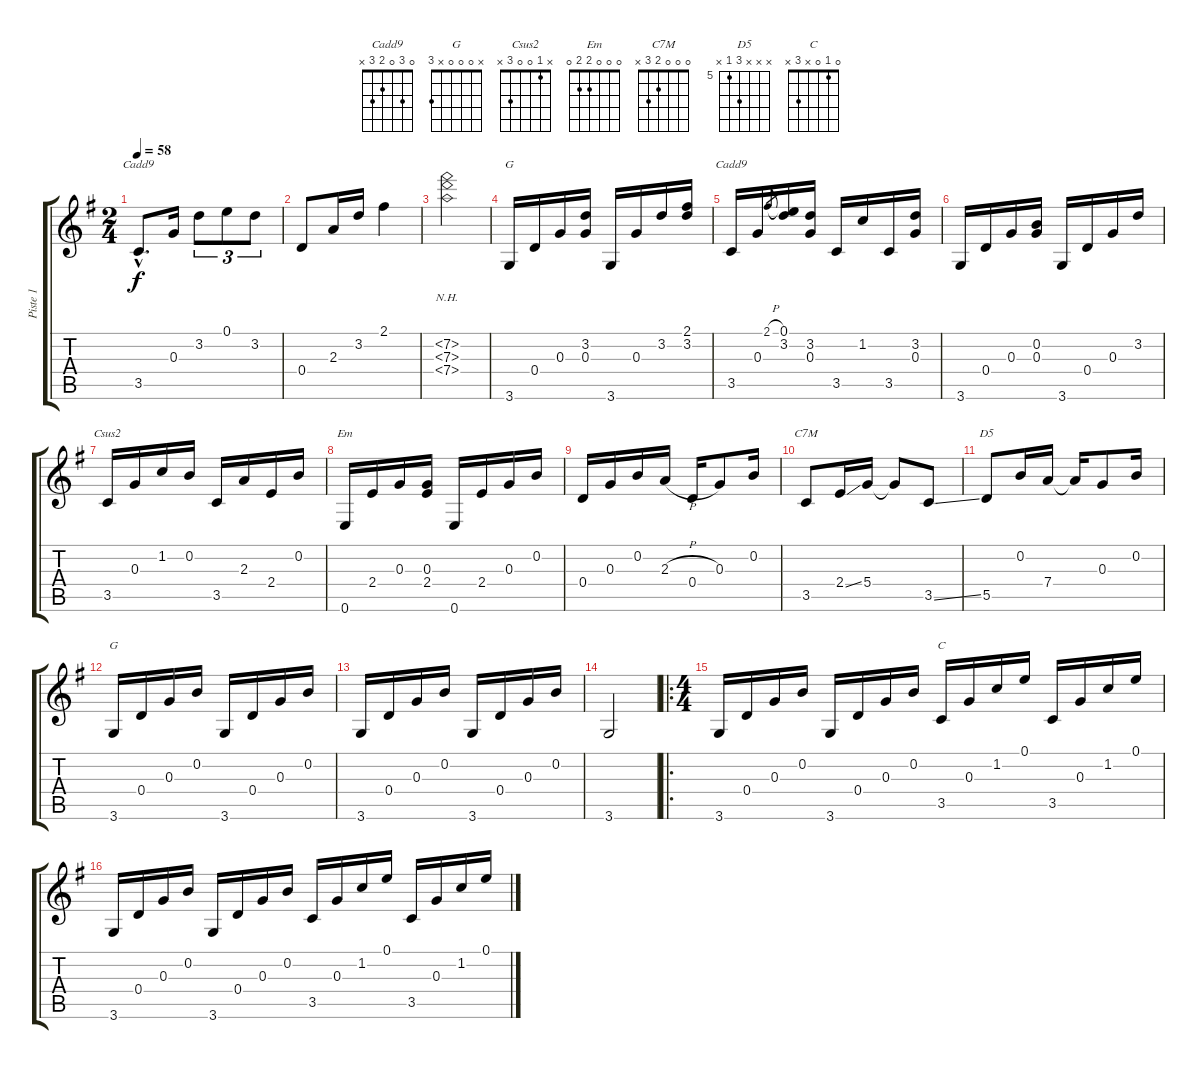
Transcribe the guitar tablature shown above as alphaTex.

\track ("Piste 1" "Piste 1") {instrument acousticguitarnylon}
\staff {score tabs}
\tuning (E4 B3 G3 D3 A2 E2) {hide}
\chord ("Cadd9" 0 3 0 x 3 x)
\chord ("G" 3 x x x 2 3)
\chord ("Cadd9" 0 3 0 2 3 x)
\chord ("Csus2" x 1 0 0 3 x)
\chord ("Em" 0 0 0 2 2 0)
\chord ("C7M" 0 0 0 2 3 x)
\chord ("D5" x x x 7 5 x) {firstfret 5}
\chord ("G" x 0 0 0 x 3)
\chord ("C" 0 1 0 x 3 x)
\ts (2 4)
\tempo 58
\clef g2
\ks g
3.5{hac}.8{d ch "Cadd9" dy f} 0.3.16 3.2.8{tu (3 2)} 0.1.8{tu (3 2)} 3.2.8{tu (3 2)} |
0.4.8 2.3.16 3.2.16 2.1.4 |
(7.2{nh} 7.3{nh} 7.4{nh}).2 |
3.6.16{ch "G"} 0.4.16 0.3.16 (3.2 0.3).16 3.6.16 0.3.16 3.2.16 (2.1 3.2).16 |
3.5.16{ch "Cadd9"} 0.3.16 2.1{h}.8{gr} (0.1 3.2).16 (3.2 0.3).16 3.5.16 1.2.16 3.5.16 (3.2 0.3).16 |
3.6.16 0.4.16 0.3.16 (0.2 0.3).16 3.6.16 0.4.16 0.3.16 3.2.16 |
3.5.16{ch "Csus2"} 0.3.16 1.2.16 0.2.16 3.5.16 2.3.16 2.4.16 0.2.16 |
0.6.16{ch "Em"} 2.4.16 0.3.16 (0.3 2.4).16 0.6.16 2.4.16 0.3.16 0.2.16 |
0.4.16 0.3.16 0.2.16 2.3{h}.16 0.4.16 0.3.8 0.2.16 |
3.5.8{ch "C7M"} 2.4{ss}.16 5.4.16 5.4{t}.8 3.5{ss}.8 |
5.5.8{ch "D5"} 0.2.16 7.4.16 7.4{t}.16 0.3.8 0.2.16 |
3.6.16{ch "G"} 0.4.16 0.3.16 0.2.16 3.6.16 0.4.16 0.3.16 0.2.16 |
3.6.16 0.4.16 0.3.16 0.2.16 3.6.16 0.4.16 0.3.16 0.2.16 |
3.6.2 |
\ro
\ts (4 4)
3.6.16 0.4.16 0.3.16 0.2.16 3.6.16 0.4.16 0.3.16 0.2.16 3.5.16{ch "C"} 0.3.16 1.2.16 0.1.16 3.5.16 0.3.16 1.2.16 0.1.16 |
3.6.16 0.4.16 0.3.16 0.2.16 3.6.16 0.4.16 0.3.16 0.2.16 3.5.16 0.3.16 1.2.16 0.1.16 3.5.16 0.3.16 1.2.16 0.1.16
